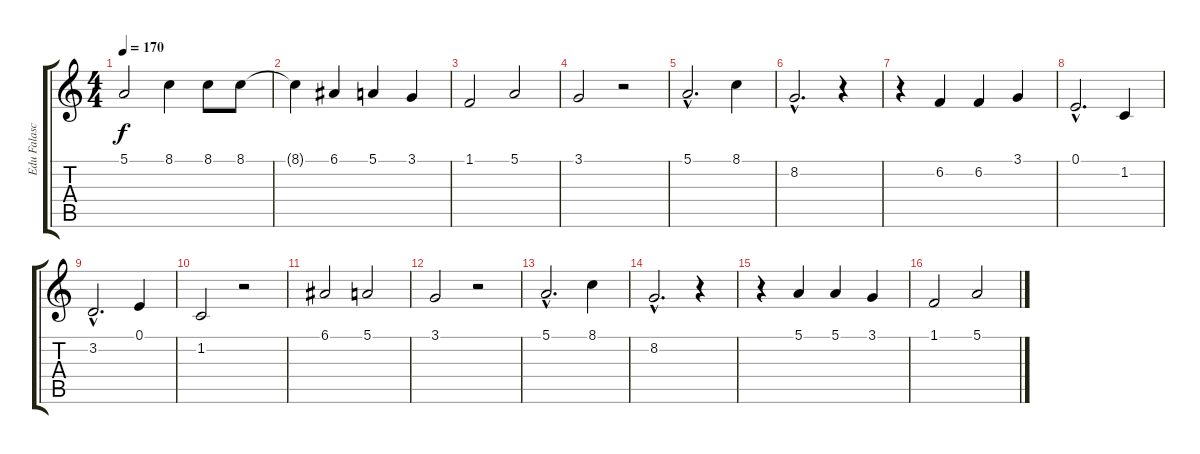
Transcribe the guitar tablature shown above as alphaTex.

\track ("Edu Falaschi" "Edu Falasc") {instrument lead6voice}
\staff {score tabs}
\tuning (E4 B3 G3 D3 A2 E2) {hide}
\ts (4 4)
\tempo 170
\clef g2
\ks c
5.1.2{dy f} 8.1.4 8.1.8 8.1.8 |
8.1{t}.4 6.1.4 5.1.4 3.1.4 |
1.1.2 5.1.2 |
3.1.2 r.2 |
5.1{hac}.2{d} 8.1.4 |
8.2{hac}.2{d} r.4 |
r.4 6.2.4 6.2.4 3.1.4 |
0.1{hac}.2{d} 1.2.4 |
3.2{hac}.2{d} 0.1.4 |
1.2.2 r.2 |
6.1.2 5.1.2 |
3.1.2 r.2 |
5.1{hac}.2{d} 8.1.4 |
8.2{hac}.2{d} r.4 |
r.4 5.1.4 5.1.4 3.1.4 |
1.1.2 5.1.2
